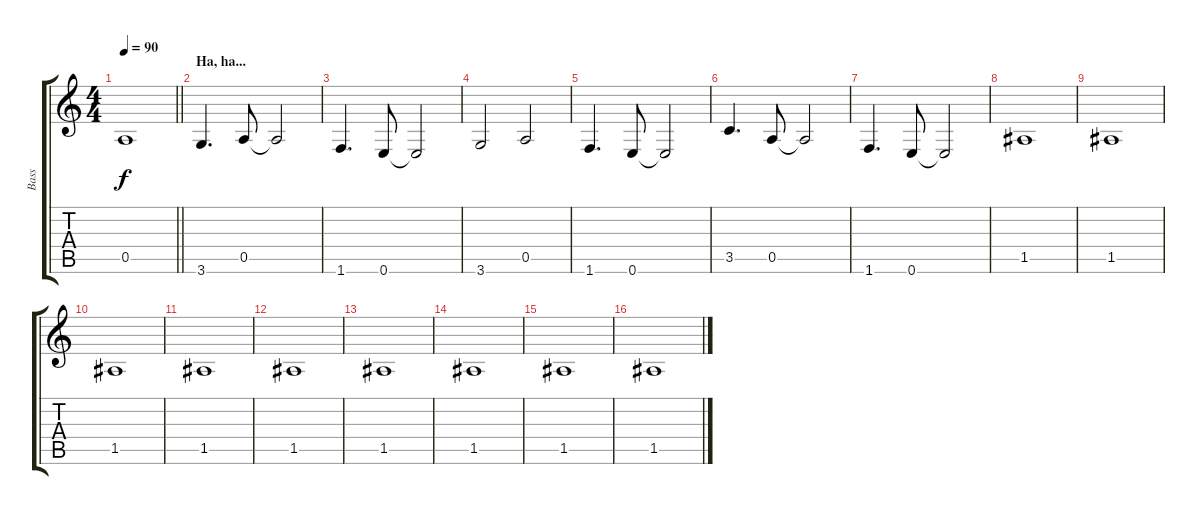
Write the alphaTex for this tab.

\track ("Bass" "Bass") {instrument electricbassfinger}
\staff {score tabs}
\tuning (E4 B3 G3 D3 A2 E2) {hide}
\ts (4 4)
\tempo 90
\clef g2
\barLineRight lightlight
\ks c
0.5.1{dy f} |
\section ("" "Ha, ha...")
3.6.4{d} 0.5.8 0.5{t}.2 |
1.6.4{d} 0.6.8 0.6{t}.2 |
3.6.2 0.5.2 |
1.6.4{d} 0.6.8 0.6{t}.2 |
3.5.4{d} 0.5.8 0.5{t}.2 |
1.6.4{d} 0.6.8 0.6{t}.2 |
1.5.1 |
1.5.1 |
1.5.1 |
1.5.1 |
1.5.1 |
1.5.1 |
1.5.1 |
1.5.1 |
1.5.1
